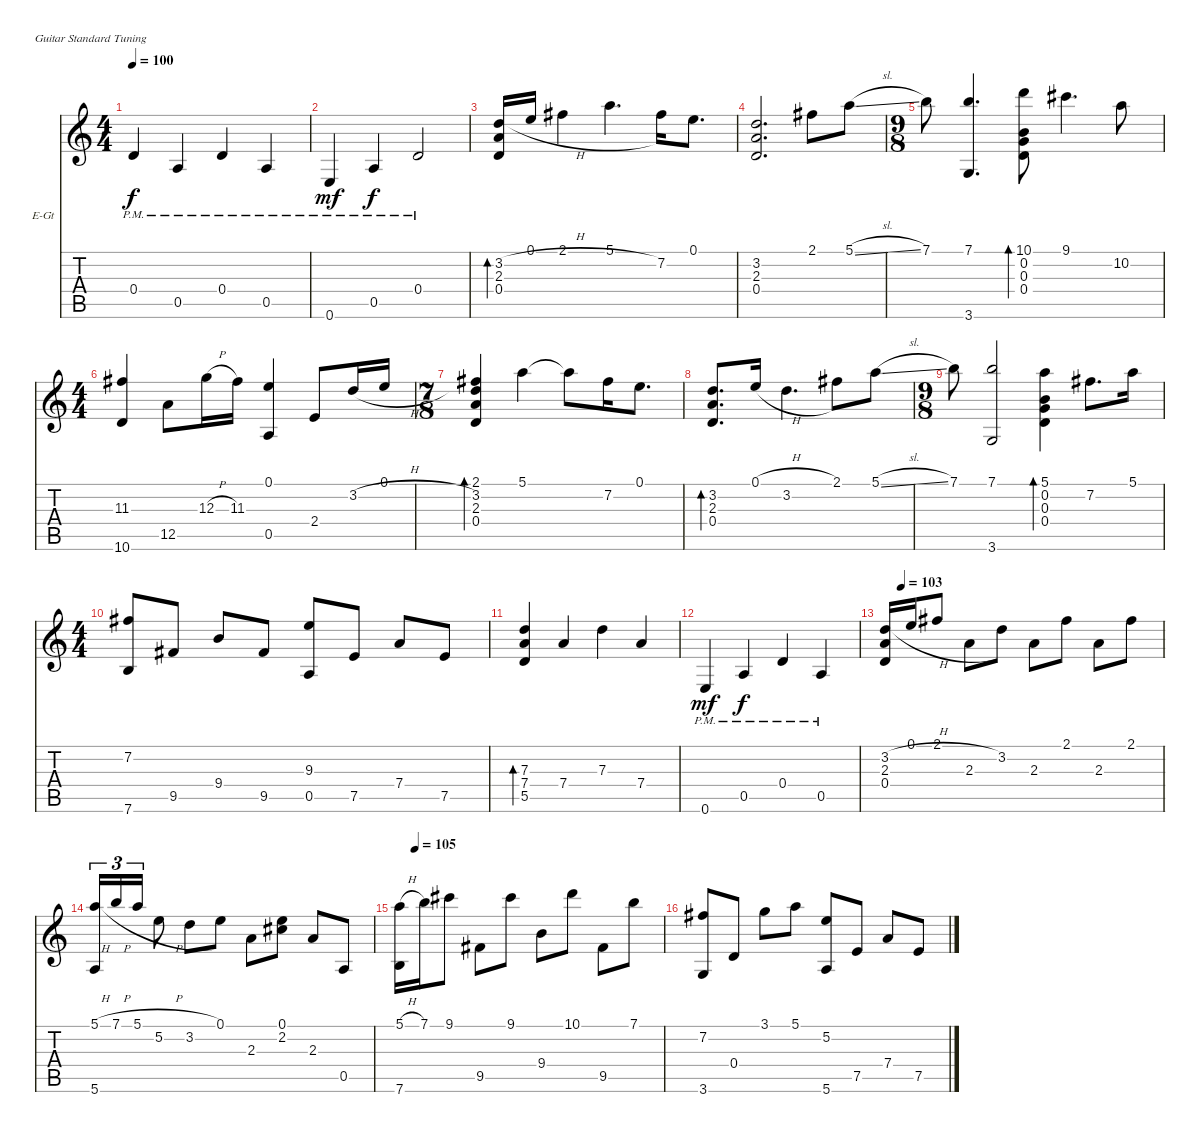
\defaultSystemsLayout 4
\bracketExtendMode nobrackets
\firstSystemTrackNameOrientation horizontal
\otherSystemsTrackNameOrientation horizontal
\track ("Jazz Guitar" "E-Gt") {instrument electricguitarjazz}
\staff {score tabs}
\tuning (E4 B3 G3 D3 A2 E2)
\ts (4 4)
\tempo 100
\clef g2
\ks c
0.4{pm}.4{dy f instrument electricguitarjazz} 0.5{pm}.4 0.4{pm}.4 0.5{pm}.4 |
0.6{pm}.4{dy mf} 0.5{pm}.4{dy f} 0.4{pm}.2 |
(3.2{h} 2.3 0.4).16{bd 60} 0.1.16 2.1.4 5.1.4{d} 7.2.16 0.1.8{d} |
(3.2 2.3 0.4).2{d} 2.1.8 5.1{sl}.8 |
\ts (9 8)
7.1.8 (7.1 3.6).4{d} (10.1 0.2 0.3 0.4).8{bd 60} 9.1.4{d} 10.2.8 |
\ts (4 4)
(11.3 10.6).4 12.5.8 12.3{h}.16 11.3.16 (0.1 0.5).4 2.4.8 3.2{h}.16 0.1.16 |
\ts (7 8)
(2.1 3.2 2.3 0.4).4{bd 60} 5.1.4 5.1{t}.8 7.2.16 0.1.8{d} |
(3.2 2.3 0.4).8{d bd 60} 0.1{h}.16 3.2.4{d} 2.1.8 5.1{sl}.8 |
\ts (9 8)
7.1.8 (7.1 3.6).2 (5.1 0.2 0.3 0.4).4{bd 60} 7.2.8{d} 5.1.16 |
\ts (4 4)
(7.2 7.6).8 9.5.8 9.4.8 9.5.8 (9.3 0.5).8 7.5.8 7.4.8 7.5.8 |
(7.3 7.4 5.5).4{bd 60} 7.4.4 7.3.4 7.4.4 |
0.6{pm}.4{dy mf} 0.5{pm}.4{dy f} 0.4{pm}.4 0.5{pm}.4 |
\tempo (103 0.0625)
(3.2{h} 2.3 0.4).16 0.1.16 2.1.8 2.3.8 3.2.8 2.3.8 2.1.8 2.3.8 2.1.8 |
(5.1{h} 5.6).16{tu (3 2)} 7.1{h}.16{tu (3 2)} 5.1{h}.16{tu (3 2)} 5.2.8 3.2.8 0.1.8 2.3.8 (0.1 2.2).8 2.3.8 0.5.8 |
\tempo (105 0.0625)
(5.1{h} 7.6).16 7.1.16 9.1.8 9.5.8 9.1.8 9.4.8 10.1.8 9.5.8 7.1.8 |
(7.2 3.6).8 0.4.8 3.1.8 5.1.8 (5.2 5.6).8 7.5.8 7.4.8 7.5.8
